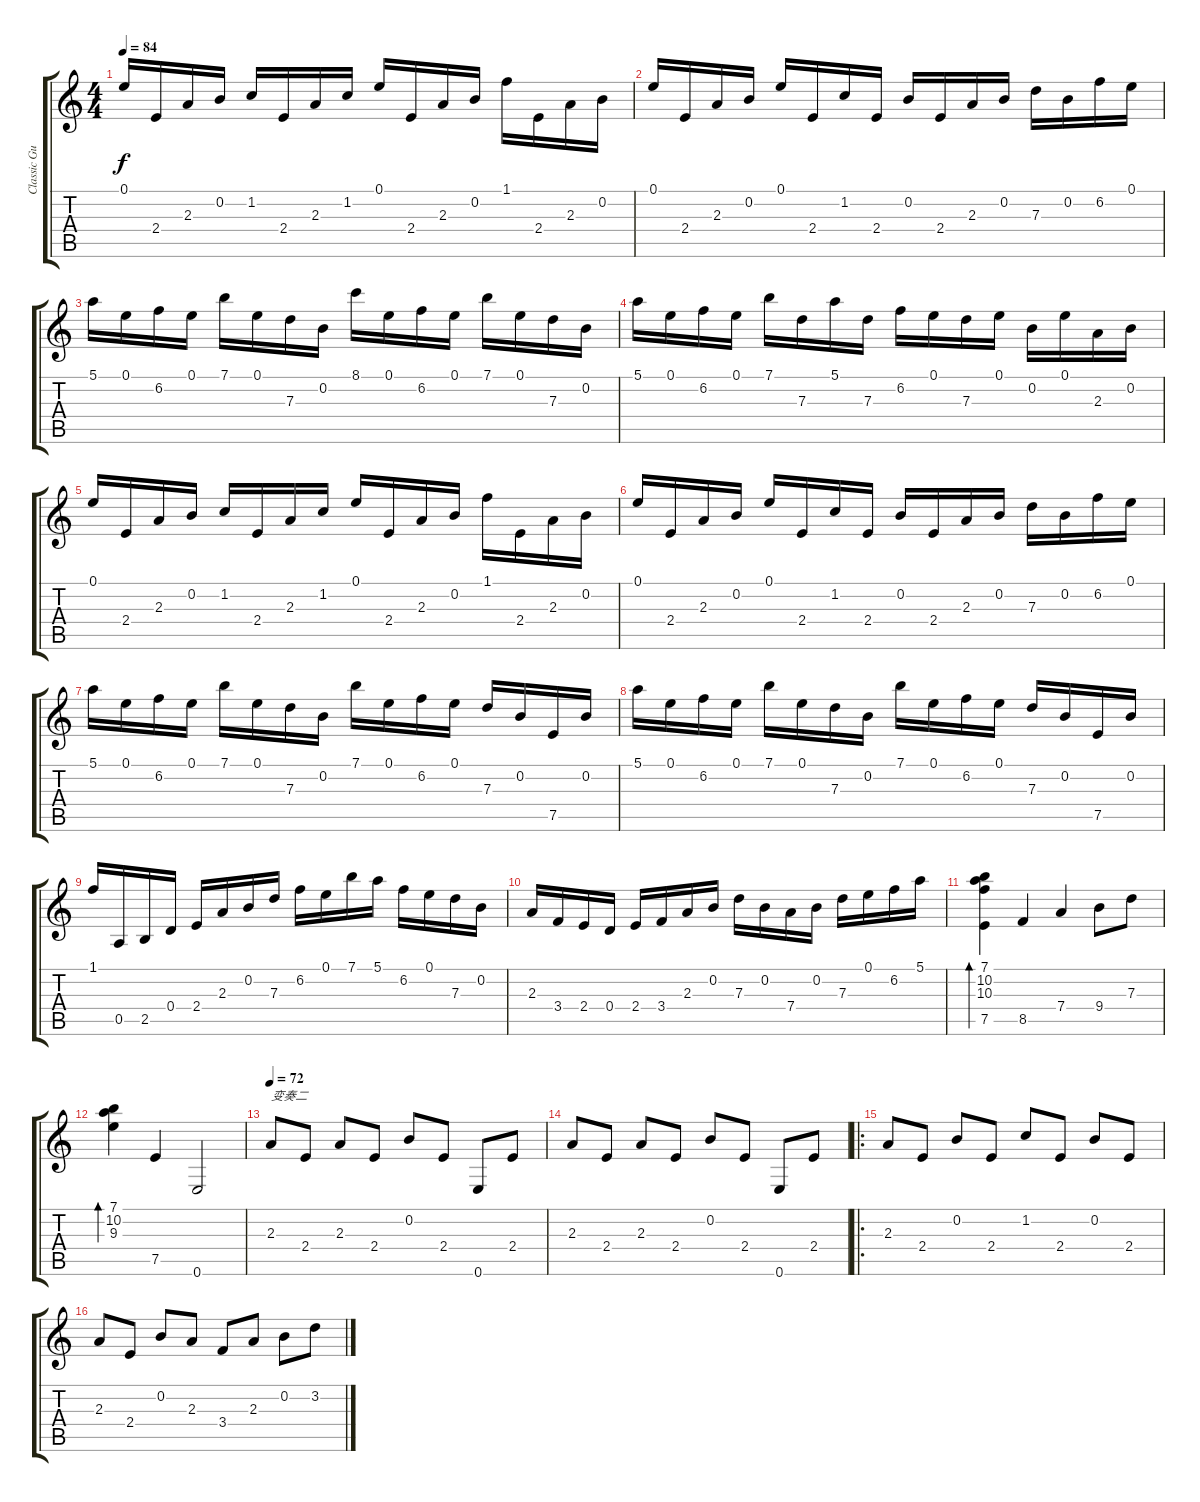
\track ("Classic Guitar" "Classic Gu") {instrument acousticguitarnylon}
\staff {score tabs}
\tuning (E4 B3 G3 D3 A2 E2) {hide}
\ts (4 4)
\tempo 84
\clef g2
\ks c
0.1.16{dy f} 2.4.16 2.3.16 0.2.16 1.2.16 2.4.16 2.3.16 1.2.16 0.1.16 2.4.16 2.3.16 0.2.16 1.1.16 2.4.16 2.3.16 0.2.16 |
0.1.16 2.4.16 2.3.16 0.2.16 0.1.16 2.4.16 1.2.16 2.4.16 0.2.16 2.4.16 2.3.16 0.2.16 7.3.16 0.2.16 6.2.16 0.1.16 |
5.1.16 0.1.16 6.2.16 0.1.16 7.1.16 0.1.16 7.3.16 0.2.16 8.1.16 0.1.16 6.2.16 0.1.16 7.1.16 0.1.16 7.3.16 0.2.16 |
5.1.16 0.1.16 6.2.16 0.1.16 7.1.16 7.3.16 5.1.16 7.3.16 6.2.16 0.1.16 7.3.16 0.1.16 0.2.16 0.1.16 2.3.16 0.2.16 |
0.1.16 2.4.16 2.3.16 0.2.16 1.2.16 2.4.16 2.3.16 1.2.16 0.1.16 2.4.16 2.3.16 0.2.16 1.1.16 2.4.16 2.3.16 0.2.16 |
0.1.16 2.4.16 2.3.16 0.2.16 0.1.16 2.4.16 1.2.16 2.4.16 0.2.16 2.4.16 2.3.16 0.2.16 7.3.16 0.2.16 6.2.16 0.1.16 |
5.1.16 0.1.16 6.2.16 0.1.16 7.1.16 0.1.16 7.3.16 0.2.16 7.1.16 0.1.16 6.2.16 0.1.16 7.3.16 0.2.16 7.5.16 0.2.16 |
5.1.16 0.1.16 6.2.16 0.1.16 7.1.16 0.1.16 7.3.16 0.2.16 7.1.16 0.1.16 6.2.16 0.1.16 7.3.16 0.2.16 7.5.16 0.2.16 |
1.1.16 0.5.16 2.5.16 0.4.16 2.4.16 2.3.16 0.2.16 7.3.16 6.2.16 0.1.16 7.1.16 5.1.16 6.2.16 0.1.16 7.3.16 0.2.16 |
2.3.16 3.4.16 2.4.16 0.4.16 2.4.16 3.4.16 2.3.16 0.2.16 7.3.16 0.2.16 7.4.16 0.2.16 7.3.16 0.1.16 6.2.16 5.1.16 |
(7.1 10.2 10.3 7.5).4{bd 120} 8.5.4 7.4.4 9.4.8 7.3.8 |
(7.1 10.2 9.3).4{bd 120} 7.5.4 0.6.2 |
\tempo 72
2.3.8{txt "变奏二"} 2.4.8 2.3.8 2.4.8 0.2.8 2.4.8 0.6.8 2.4.8 |
2.3.8 2.4.8 2.3.8 2.4.8 0.2.8 2.4.8 0.6.8 2.4.8 |
\ro
2.3.8 2.4.8 0.2.8 2.4.8 1.2.8 2.4.8 0.2.8 2.4.8 |
2.3.8 2.4.8 0.2.8 2.3.8 3.4.8 2.3.8 0.2.8 3.2.8
